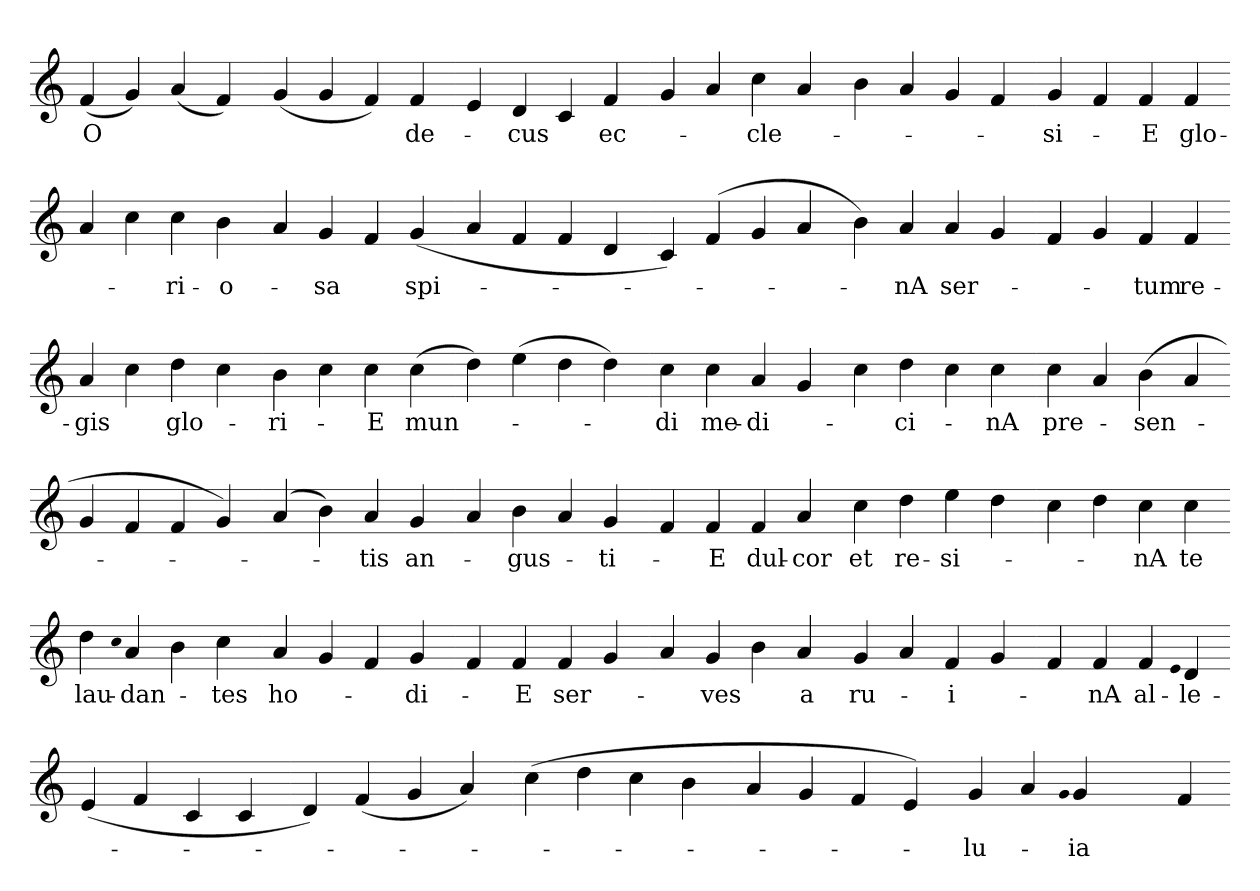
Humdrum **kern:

**kern	**text
*part1	*part1
*staff1	*staff1
*clefG2	*
=	=
(>4f	O
4g)	.
(>4a	.
4f)	.
=-	=-
(>4g	.
4g	.
4f)	.
4f	de-
=-	=-
4e	.
4d	cus
4c	.
4f	ec-
=-	=-
4g	.
4a	.
4cc	cle-
4a	.
=-	=-
4b	.
4a	.
4g	.
4f	.
=-	=-
4g	si-
4f	.
4f	E
4f	glo-
=-	=-
4a	.
4cc	.
4cc	ri-
4b	o-
=-	=-
4a	.
4g	sa
4f	.
(>4g	spi-
=-	=-
4a	.
4f	.
4f	.
4d	.
=-	=-
4c)	.
(>4f	.
4g	.
4a	.
=-	=-
4b)	.
4a	nA
4a	ser-
4g	.
=-	=-
4f	.
4g	.
4f	tum
4f	re-
=-	=-
4a	gis
4cc	.
4dd	glo-
4cc	.
=-	=-
4b	ri-
4cc	.
4cc	E
(>4cc	mun-
=-	=-
4dd)	.
(>4ee	.
4dd	.
4dd)	.
=-	=-
4cc	di
4cc	me-
4a	di-
4g	.
=-	=-
4cc	.
4dd	ci-
4cc	.
4cc	nA
=-	=-
4cc	pre-
4a	.
(>4b	sen-
4a	.
=-	=-
4g	.
4f	.
4f	.
4g)	.
=-	=-
(>4a	.
4b)	.
4a	tis
4g	an-
=-	=-
4a	.
4b	gus-
4a	.
4g	ti-
=-	=-
4f	.
4f	E
4f	dul-
4a	cor
=-	=-
4cc	et
4dd	re-
4ee	si-
4dd	.
=-	=-
4cc	.
4dd	.
4cc	nA
4cc	te
=-	=-
4dd	lau-
qcc	.
4a	dan-
4b	.
4cc	tes
=-	=-
4a	ho-
4g	.
4f	.
4g	di-
=-	=-
4f	.
4f	E
4f	ser-
4g	.
=-	=-
4a	.
4g	ves
4b	.
4a	a
=-	=-
4g	ru-
4a	.
4f	i-
4g	.
=-	=-
4f	.
4f	nA
4f	al-
qe	.
4d	le-
=-	=-
(>4e	.
4f	.
4c	.
4c	.
=-	=-
4d)	.
(>4f	.
4g	.
4a)	.
=-	=-
(>4cc	.
4dd	.
4cc	.
4b	.
=-	=-
4a	.
4g	.
4f	.
4e)	.
=-	=-
4g	lu-
4a	.
qg	.
4g	ia
4ryy	.
4f	.
=-	=-
*-	*-
